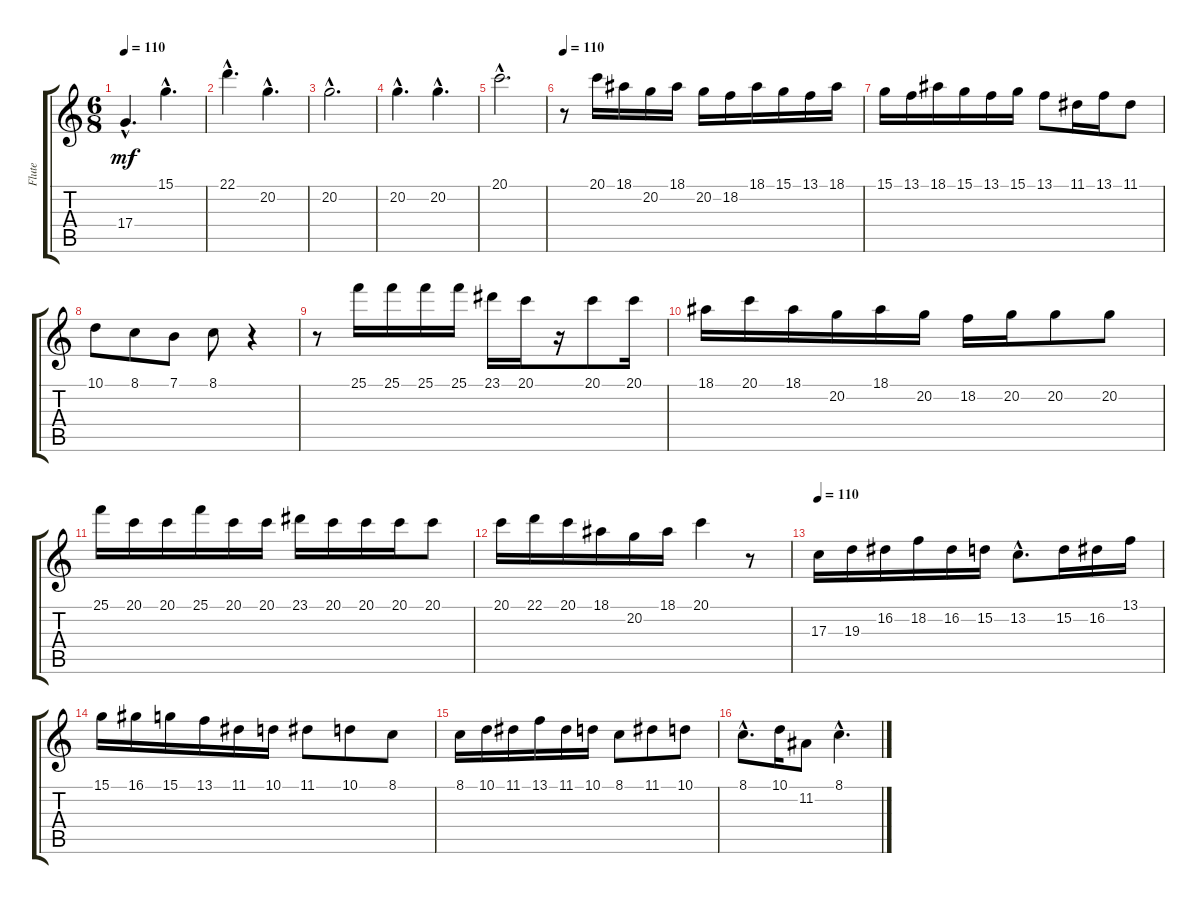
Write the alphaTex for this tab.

\track ("Flute" "Flute") {instrument flute}
\staff {score tabs}
\tuning (E4 B3 G3 D3 A2 E2) {hide}
\ts (6 8)
\tempo 110
\clef g2
\ks c
17.4{hac}.4{d dy mf} 15.1{hac}.4{d} |
22.1{hac}.4{d} 20.2{hac}.4{d} |
20.2{hac}.2{d} |
20.2{hac}.4{d} 20.2{hac}.4{d} |
20.1{hac}.2{d} |
\tempo 110
r.8 20.1.16 18.1.16 20.2.16 18.1.16 20.2.16 18.2.16 18.1.16 15.1.16 13.1.16 18.1.16 |
15.1.16 13.1.16 18.1.16 15.1.16 13.1.16 15.1.16 13.1.8 11.1.16 13.1.16 11.1.8 |
10.1.8 8.1.8 7.1.8 8.1.8 r.4 |
r.8 25.1.16 25.1.16 25.1.16 25.1.16 23.1.16 20.1.16 r.16 20.1.8 20.1.16 |
18.1.16 20.1.16 18.1.16 20.2.16 18.1.16 20.2.16 18.2.16 20.2.16 20.2.8 20.2.8 |
25.1.16 20.1.16 20.1.16 25.1.16 20.1.16 20.1.16 23.1.16 20.1.16 20.1.16 20.1.16 20.1.8 |
20.1.16 22.1.16 20.1.16 18.1.16 20.2.16 18.1.16 20.1.4 r.8 |
\tempo 110
17.3.16 19.3.16 16.2.16 18.2.16 16.2.16 15.2.16 13.2{hac}.8{d} 15.2.16 16.2.16 13.1.16 |
15.1.16 16.1.16 15.1.16 13.1.16 11.1.16 10.1.16 11.1.8 10.1.8 8.1.8 |
8.1.16 10.1.16 11.1.16 13.1.16 11.1.16 10.1.16 8.1.8 11.1.8 10.1.8 |
8.1{hac}.8{d} 10.1.16 11.2.8 8.1{hac}.4{d}
